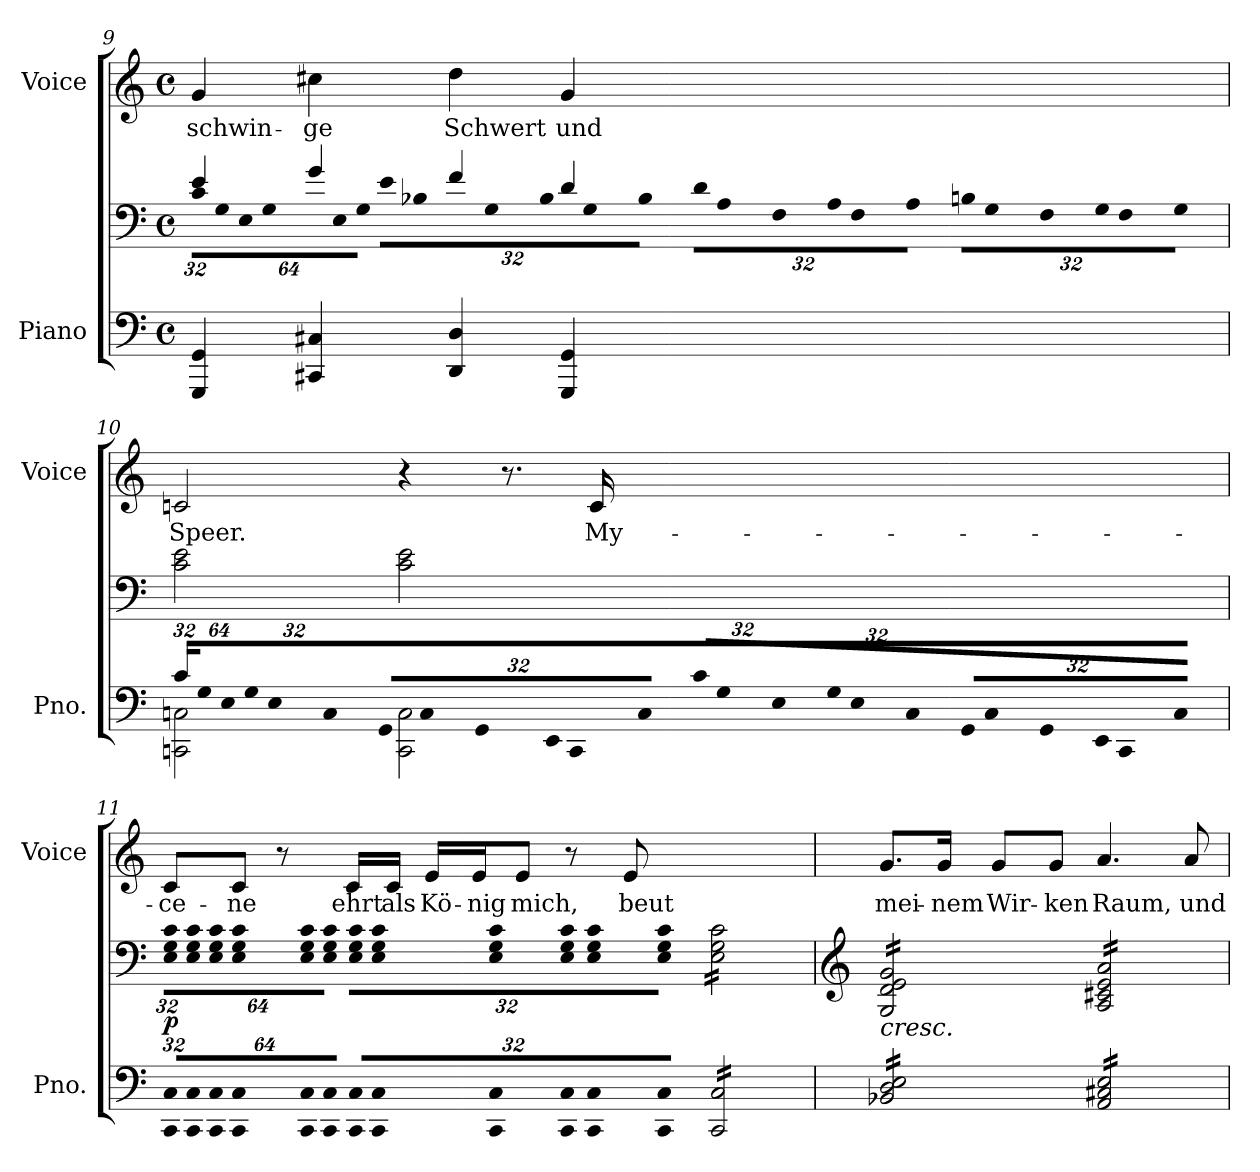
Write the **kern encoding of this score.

**kern	**kern	**dynam	**kern	**text
*part2	*part2	*part2	*part1	*part1
*staff3	*staff2	*staff2/3	*staff1	*staff1
*I"Piano	*	*	*I"Voice	*
*I'Pno.	*	*	*I'Voice	*
!!LO:PB:g=z
*clefF4	*clefF4	*	*clefG2	*
*k[]	*k[]	*	*k[]	*
*C:	*C:	*	*C:	*
*M4/4	*M4/4	*	*M4/4	*
*met(c)	*met(c)	*	*met(c)	*
=9	=9	=9	=9	=9
*	*^	*	*	*
*	*	*Xbrackettup	*	*	*
!	!	!LO:N:vis=16	!	!	!
!	!	!	!	!	!LO:LY:b:color=#000000
4GGGi/ 4GGi	4ei/	512%21ci\LL	.	4gi/	schwin-
!	!	!LO:N:vis=16	!	!	!
.	.	1024%43Gi\	.	.	.
!	!	!LO:N:vis=16	!	!	!
.	.	1024%43Ei\	.	.	.
!	!	!LO:N:vis=16	!	!	!
.	.	512%21Gi\	.	.	.
!	!	!LO:N:vis=16	!	!	!
.	.	1024%43Ei\	.	.	.
!	!	!LO:N:vis=16	!	!	!
.	.	1024%43Gi\JJ	.	.	.
!	!	!LO:N:vis=16	!	!	!
!	!	!	!	!	!LO:LY:b:color=#000000
4CC#Xi/ 4C#Xi	4gi/	512%21ei\LL	.	4cc#Xi\	-ge
!	!	!LO:N:vis=16	!	!	!
.	.	1024%43B-Xi\	.	.	.
!	!	!LO:N:vis=16	!	!	!
.	.	1024%43Gi\	.	.	.
!	!	!LO:N:vis=16	!	!	!
.	.	512%21B-i\	.	.	.
!	!	!LO:N:vis=16	!	!	!
.	.	1024%43Gi\	.	.	.
!	!	!LO:N:vis=16	!	!	!
.	.	1024%43B-i\JJ	.	.	.
!	!	!LO:N:vis=16	!	!	!
!	!	!	!	!	!LO:LY:b:color=#000000
4DDi/ 4Di	4fi/	512%21di\LL	.	4ddi\	Schwert
!	!	!LO:N:vis=16	!	!	!
.	.	1024%43Ai\	.	.	.
!	!	!LO:N:vis=16	!	!	!
.	.	1024%43Fi\	.	.	.
!	!	!LO:N:vis=16	!	!	!
.	.	512%21Ai\	.	.	.
!	!	!LO:N:vis=16	!	!	!
.	.	1024%43Fi\	.	.	.
!	!	!LO:N:vis=16	!	!	!
.	.	1024%43Ai\JJ	.	.	.
!	!	!LO:N:vis=16	!	!	!
!	!	!	!	!	!LO:LY:b:color=#000000
4GGGi/ 4GGi	4di/	512%21Bni\LL	.	4gi/	und
!	!	!LO:N:vis=16	!	!	!
.	.	1024%43Gi\	.	.	.
!	!	!LO:N:vis=16	!	!	!
.	.	1024%43Fi\	.	.	.
!	!	!LO:N:vis=16	!	!	!
.	.	512%21Gi\	.	.	.
!	!	!LO:N:vis=16	!	!	!
.	.	1024%43Fi\	.	.	.
!	!	!LO:N:vis=16	!	!	!
.	.	1024%43Gi\JJ	.	.	.
*	*v	*v	*	*	*
=10	=10	=10	=10	=10
*Xbrackettup	*	*	*	*
*	*^	*	*	*
!LO:N:vis=16	!	!	!	!	!
*^	*v	*v	*	*	*
*	*	*^	*	*	*
!	!	!	!	!	!	!LO:LY:b:color=#000000
*	*	*v	*v	*	*	*
512%21ci/LL	2CCni\ 2Cni	2ci\ 2ei	.	2cni/	Speer.
!LO:N:vis=16	!	!	!	!	!
1024%43Gi/	.	.	.	.	.
!LO:N:vis=16	!	!	!	!	!
1024%43Ei/	.	.	.	.	.
!LO:N:vis=16	!	!	!	!	!
512%21Gi/	.	.	.	.	.
!LO:N:vis=16	!	!	!	!	!
1024%43Ei/JJ	.	.	.	.	.
!LO:N:vis=16	!	!	!	!	!
1024%43Ci/	.	.	.	.	.
!LO:N:vis=16	!	!	!	!	!
512%21GGi/LL	.	.	.	.	.
!LO:N:vis=16	!	!	!	!	!
1024%43Ci/	.	.	.	.	.
!LO:N:vis=16	!	!	!	!	!
1024%43GGi/	.	.	.	.	.
!LO:N:vis=16	!	!	!	!	!
512%21EEi/	.	.	.	.	.
!LO:N:vis=16	!	!	!	!	!
1024%43CCi/	.	.	.	.	.
!LO:N:vis=16	!	!	!	!	!
1024%43Ci/JJ	.	.	.	.	.
!LO:N:vis=16	!	!	!	!	!
512%21ci/LL	2CCi\ 2Ci	2ci\ 2ei	.	4r	.
!LO:N:vis=16	!	!	!	!	!
1024%43Gi/	.	.	.	.	.
!LO:N:vis=16	!	!	!	!	!
1024%43Ei/	.	.	.	.	.
!LO:N:vis=16	!	!	!	!	!
512%21Gi/	.	.	.	.	.
!LO:N:vis=16	!	!	!	!	!
1024%43Ei/JJ	.	.	.	.	.
!LO:N:vis=16	!	!	!	!	!
1024%43Ci/	.	.	.	.	.
!LO:N:vis=16	!	!	!	!	!
512%21GGi/LL	.	.	.	8.r	.
!LO:N:vis=16	!	!	!	!	!
1024%43Ci/	.	.	.	.	.
!LO:N:vis=16	!	!	!	!	!
1024%43GGi/	.	.	.	.	.
!LO:N:vis=16	!	!	!	!	!
512%21EEi/	.	.	.	.	.
!LO:N:vis=16	!	!	!	!	!
1024%43CCi/	.	.	.	.	.
!	!	!	!	!	!LO:LY:b:color=#000000
.	.	.	.	16ci/	My-
!LO:N:vis=16	!	!	!	!	!
1024%43Ci/JJ	.	.	.	.	.
*v	*v	*	*	*	*
!!LO:LB:g=z
=11	=11	=11	=11	=11
!LO:N:vis=16	!LO:N:vis=16	!	!	!
!	!	!	!	!LO:LY:b:color=#000000
512%21CCi/ 512%21CiLL	512%21Ei\ 512%21Gi 512%21ciLL	p	8ci/L	-ce-
!LO:N:vis=16	!LO:N:vis=16	!	!	!
1024%43CCi/ 1024%43Ci	1024%43Ei\ 1024%43Gi 1024%43ci	.	.	.
!LO:N:vis=16	!LO:N:vis=16	!	!	!
1024%43CCi/ 1024%43Ci	1024%43Ei\ 1024%43Gi 1024%43ci	.	.	.
!LO:N:vis=16	!LO:N:vis=16	!	!	!
!	!	!	!	!LO:LY:b:color=#000000
512%21CCi/ 512%21Ci	512%21Ei\ 512%21Gi 512%21ci	.	8ci/J	-ne
!LO:N:vis=16	!LO:N:vis=16	!	!	!
1024%43CCi/ 1024%43Ci	1024%43Ei\ 1024%43Gi 1024%43ci	.	.	.
!LO:N:vis=16	!LO:N:vis=16	!	!	!
1024%43CCi/ 1024%43CiJJ	1024%43Ei\ 1024%43Gi 1024%43ciJJ	.	.	.
!LO:N:vis=16	!LO:N:vis=16	!	!	!
512%21CCi/ 512%21CiLL	512%21Ei\ 512%21Gi 512%21ciLL	.	8r	.
!LO:N:vis=16	!LO:N:vis=16	!	!	!
1024%43CCi/ 1024%43Ci	1024%43Ei\ 1024%43Gi 1024%43ci	.	.	.
!LO:N:vis=16	!LO:N:vis=16	!	!	!
1024%43CCi/ 1024%43Ci	1024%43Ei\ 1024%43Gi 1024%43ci	.	.	.
!LO:N:vis=16	!LO:N:vis=16	!	!	!
!	!	!	!	!LO:LY:b:color=#000000
512%21CCi/ 512%21Ci	512%21Ei\ 512%21Gi 512%21ci	.	16ci/LL	ehrt
!LO:N:vis=16	!LO:N:vis=16	!	!	!
1024%43CCi/ 1024%43Ci	1024%43Ei\ 1024%43Gi 1024%43ci	.	.	.
!	!	!	!	!LO:LY:b:color=#000000
.	.	.	16ci/JJ	als
!LO:N:vis=16	!LO:N:vis=16	!	!	!
1024%43CCi/ 1024%43CiJJ	1024%43Ei\ 1024%43Gi 1024%43ciJJ	.	.	.
!	!	!	!	!LO:LY:b:color=#000000
*tremolo	*	*	*	*
*	*tremolo	*	*	*
24CCi/ 24CiLL	24Ei\ 24Gi 24ciLL	.	16ei/LL	Kö-
24CCi/ 24Ci	24Ei\ 24Gi 24ci	.	.	.
!	!	!	!	!LO:LY:b:color=#000000
.	.	.	16ei/J	-nig
24CCi/ 24Ci	24Ei\ 24Gi 24ci	.	.	.
!	!	!	!	!LO:LY:b:color=#000000
24CCi/ 24Ci	24Ei\ 24Gi 24ci	.	8ei/J	mich,
24CCi/ 24Ci	24Ei\ 24Gi 24ci	.	.	.
24CCi/ 24Ci	24Ei\ 24Gi 24ci	.	.	.
24CCi/ 24Ci	24Ei\ 24Gi 24ci	.	8r	.
24CCi/ 24Ci	24Ei\ 24Gi 24ci	.	.	.
24CCi/ 24Ci	24Ei\ 24Gi 24ci	.	.	.
!	!	!	!	!LO:LY:b:color=#000000
24CCi/ 24Ci	24Ei\ 24Gi 24ci	.	8ei/	beut
24CCi/ 24Ci	24Ei\ 24Gi 24ci	.	.	.
24CCi/ 24CiJJ	24Ei\ 24Gi 24ciJJ	.	.	.
=12	=12	=12	=12	=12
*	*clefG2	*	*	*
!	!LO:TX:b:i:t=cresc.	!	!	!
!	!	!	!	!LO:LY:b:color=#000000
24BB-Xi/ 24Di 24EiLL	24Gi/ 24di 24ei 24giLL	.	8.gi/L	mei-
24BB-Xi/ 24Di 24Ei	24Gi/ 24di 24ei 24gi	.	.	.
24BB-Xi/ 24Di 24Ei	24Gi/ 24di 24ei 24gi	.	.	.
24BB-Xi/ 24Di 24Ei	24Gi/ 24di 24ei 24gi	.	.	.
24BB-Xi/ 24Di 24Ei	24Gi/ 24di 24ei 24gi	.	.	.
!	!	!	!	!LO:LY:b:color=#000000
.	.	.	16gi/Jk	-nem
24BB-Xi/ 24Di 24Ei	24Gi/ 24di 24ei 24gi	.	.	.
!	!	!	!	!LO:LY:b:color=#000000
24BB-Xi/ 24Di 24Ei	24Gi/ 24di 24ei 24gi	.	8gi/L	Wir-
24BB-Xi/ 24Di 24Ei	24Gi/ 24di 24ei 24gi	.	.	.
24BB-Xi/ 24Di 24Ei	24Gi/ 24di 24ei 24gi	.	.	.
!	!	!	!	!LO:LY:b:color=#000000
24BB-Xi/ 24Di 24Ei	24Gi/ 24di 24ei 24gi	.	8gi/J	-ken
24BB-Xi/ 24Di 24Ei	24Gi/ 24di 24ei 24gi	.	.	.
24BB-Xi/ 24Di 24EiJJ	24Gi/ 24di 24ei 24giJJ	.	.	.
!	!	!	!	!LO:LY:b:color=#000000
24AAi/ 24C#Xi 24EiLL	24Ai/ 24c#Xi 24ei 24aiLL	.	4.ai/	Raum,
24AAi/ 24C#Xi 24Ei	24Ai/ 24c#Xi 24ei 24ai	.	.	.
24AAi/ 24C#Xi 24Ei	24Ai/ 24c#Xi 24ei 24ai	.	.	.
24AAi/ 24C#Xi 24Ei	24Ai/ 24c#Xi 24ei 24ai	.	.	.
24AAi/ 24C#Xi 24Ei	24Ai/ 24c#Xi 24ei 24ai	.	.	.
24AAi/ 24C#Xi 24Ei	24Ai/ 24c#Xi 24ei 24ai	.	.	.
24AAi/ 24C#Xi 24Ei	24Ai/ 24c#Xi 24ei 24ai	.	.	.
24AAi/ 24C#Xi 24Ei	24Ai/ 24c#Xi 24ei 24ai	.	.	.
24AAi/ 24C#Xi 24Ei	24Ai/ 24c#Xi 24ei 24ai	.	.	.
!	!	!	!	!LO:LY:b:color=#000000
24AAi/ 24C#Xi 24Ei	24Ai/ 24c#Xi 24ei 24ai	.	8ai/	und
24AAi/ 24C#Xi 24Ei	24Ai/ 24c#Xi 24ei 24ai	.	.	.
24AAi/ 24C#Xi 24EiJJ	24Ai/ 24c#Xi 24ei 24aiJJ	.	.	.
*	*Xtremolo	*	*	*
*Xtremolo	*	*	*	*
=	=	=	=	=
*-	*-	*-	*-	*-
